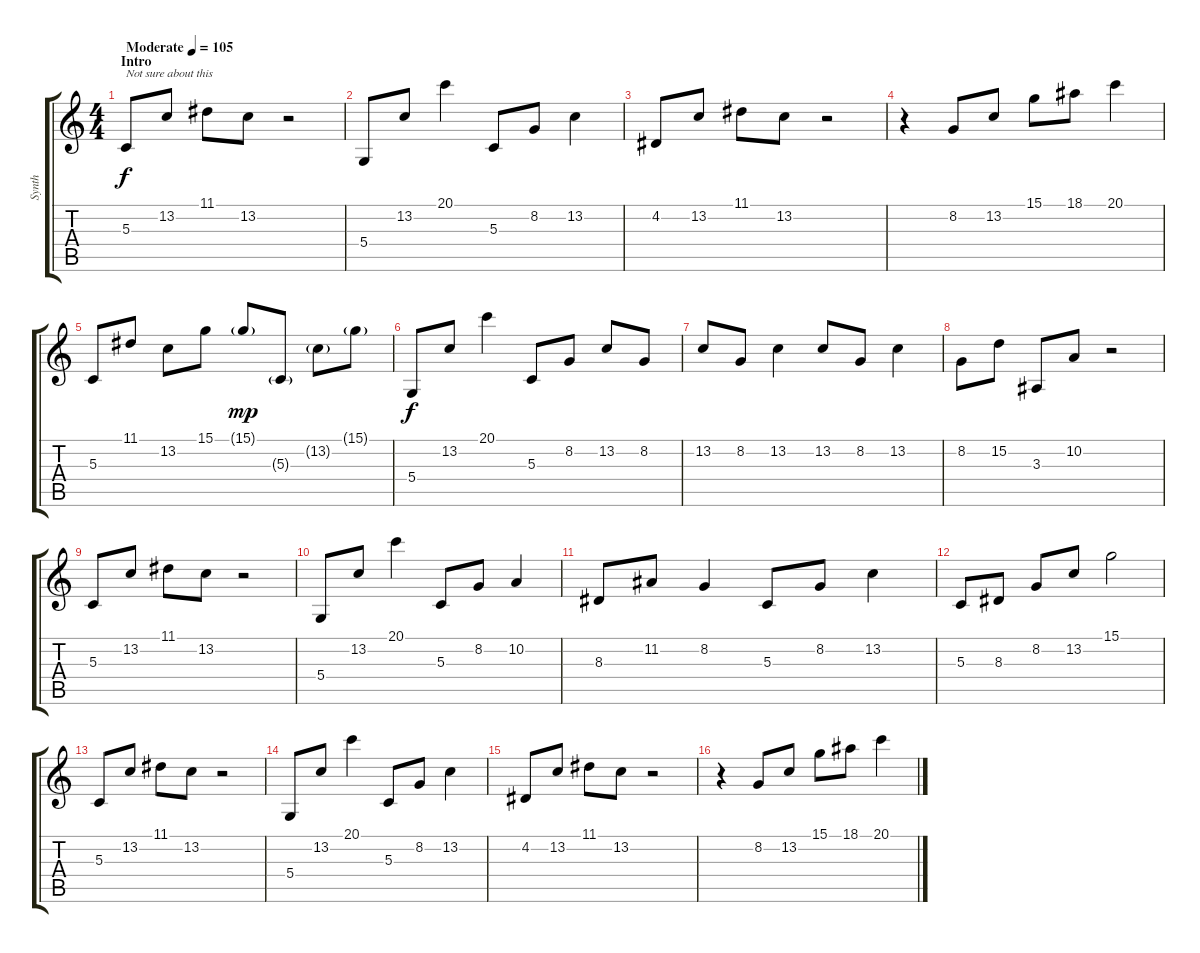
\track ("Synth" "Synth") {instrument harpsichord}
\staff {score tabs}
\tuning (E4 B3 G3 D3 A2 E2) {hide}
\ts (4 4)
\section ("" "Intro")
\tempo (105 "Moderate")
\clef g2
\ks c
5.3.8{txt "Not sure about this" dy f instrument harpsichord} 13.2.8 11.1.8 13.2.8 r.2 |
5.4.8 13.2.8 20.1.4 5.3.8 8.2.8 13.2.4 |
4.2.8 13.2.8 11.1.8 13.2.8 r.2 |
r.4 8.2.8 13.2.8 15.1.8 18.1.8 20.1.4 |
5.3.8 11.1.8 13.2.8 15.1.8 15.1{g}.8{dy mp} 5.3{g}.8 13.2{g}.8 15.1{g}.8 |
5.4.8{dy f} 13.2.8 20.1.4 5.3.8 8.2.8 13.2.8 8.2.8 |
13.2.8 8.2.8 13.2.4 13.2.8 8.2.8 13.2.4 |
8.2.8 15.2.8 3.3.8 10.2.8 r.2 |
5.3.8 13.2.8 11.1.8 13.2.8 r.2 |
5.4.8 13.2.8 20.1.4 5.3.8 8.2.8 10.2.4 |
8.3.8 11.2.8 8.2.4 5.3.8 8.2.8 13.2.4 |
5.3.8 8.3.8 8.2.8 13.2.8 15.1.2 |
5.3.8 13.2.8 11.1.8 13.2.8 r.2 |
5.4.8 13.2.8 20.1.4 5.3.8 8.2.8 13.2.4 |
4.2.8 13.2.8 11.1.8 13.2.8 r.2 |
r.4 8.2.8 13.2.8 15.1.8 18.1.8 20.1.4
